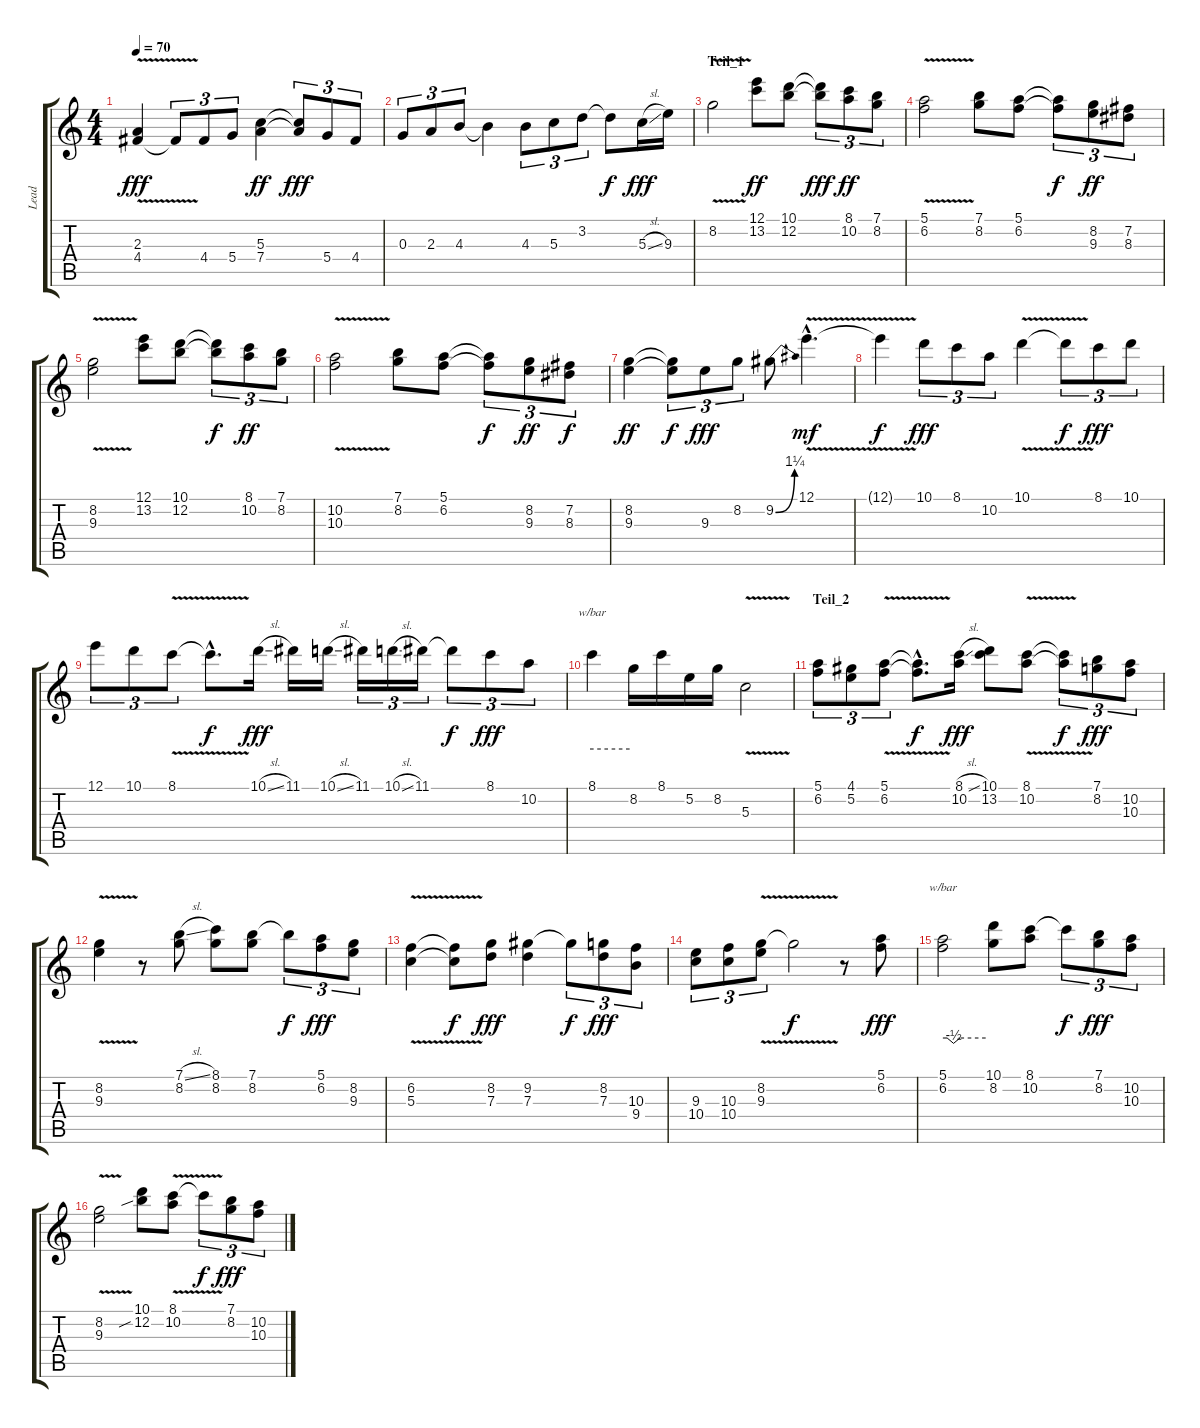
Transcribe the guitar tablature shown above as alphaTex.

\track ("Lead" "Lead") {instrument acousticguitarnylon}
\staff {score tabs}
\tuning (E4 B3 G3 D3 A2 E2) {hide}
\ts (4 4)
\tempo 70
\clef g2
\ks c
(2.3 4.4{v}).4{dy fff} 4.4{t}.8{tu (3 2)} 4.4.8{tu (3 2)} 5.4.8{tu (3 2)} (5.3 7.4).4{dy ff} (5.3{t} 7.4{t}).8{tu (3 2) dy fff} 5.4.8{tu (3 2)} 4.4.8{tu (3 2)} |
0.3.8{tu (3 2)} 2.3.8{tu (3 2)} 4.3.8{tu (3 2)} 4.3{t}.4 4.3.8{tu (3 2)} 5.3.8{tu (3 2)} 3.2.8{tu (3 2)} 3.2{t}.8{dy f} 5.3{sl}.16{dy fff} 9.3.16 |
\section ("" "Teil_1")
8.2{v}.2 (12.1 13.2).8{dy ff} (10.1 12.2).8 (10.1{t} 12.2{t}).8{tu (3 2) dy fff} (8.1 10.2).8{tu (3 2) dy ff} (7.1 8.2).8{tu (3 2)} |
(5.1{v} 6.2{v}).2 (7.1 8.2).8 (5.1 6.2).8 (5.1{t} 6.2{t}).8{tu (3 2) dy f} (8.2 9.3).8{tu (3 2) dy ff} (7.2 8.3).8{tu (3 2)} |
(8.2{v} 9.3{v}).2 (12.1 13.2).8 (10.1 12.2).8 (10.1{t} 12.2{t}).8{tu (3 2) dy f} (8.1 10.2).8{tu (3 2) dy ff} (7.1 8.2).8{tu (3 2)} |
(10.2{v} 10.3{v}).2 (7.1 8.2).8 (5.1 6.2).8 (5.1{t} 6.2{t}).8{tu (3 2) dy f} (8.2 9.3).8{tu (3 2) dy ff} (7.2 8.3).8{tu (3 2) dy f} |
(8.2 9.3).4{dy ff} (8.2{t} 9.3{t}).8{tu (3 2) dy f} 9.3.8{tu (3 2) dy fff} 8.2.8{tu (3 2)} 9.2{be (bend 0 0 60 5)}.8 12.1{v hac}.4{d dy mf} |
12.1{t}.4{dy f} 10.1.8{tu (3 2) dy fff} 8.1.8{tu (3 2)} 10.2.8{tu (3 2)} 10.1{v}.4 10.1{t}.8{tu (3 2) dy f} 8.1.8{tu (3 2) dy fff} 10.1.8{tu (3 2)} |
12.1.8{tu (3 2)} 10.1.8{tu (3 2)} 8.1{v}.8{tu (3 2)} 8.1{hac t}.8{d dy f} 10.1{sl}.16{dy fff} 11.1.16 10.1{sl}.16 11.1.16{tu (3 2)} 10.1{sl}.16{tu (3 2)} 11.1.16{tu (3 2)} 11.1{t}.8{tu (3 2) dy f} 8.1.8{tu (3 2) dy fff} 10.2.8{tu (3 2)} |
8.1.4{tbe (hold default 0 0 60 0)} 8.2.16 8.1.16 5.2.16 8.2.16 5.3{v}.2 |
\section ("" "Teil_2")
(5.1 6.2).8{tu (3 2) volume 13 instrument acousticguitarsteel} (4.1 5.2).8{tu (3 2)} (5.1{v} 6.2).8{tu (3 2)} (5.1{hac t} 6.2{hac t}).8{d dy f} (8.1{sl} 10.2).16{dy fff} (10.1 13.2).8 (8.1{v} 10.2).8 (8.1{t} 10.2{t}).8{tu (3 2) dy f} (7.1 8.2).8{tu (3 2) dy fff} (10.2 10.3).8{tu (3 2)} |
(8.2{v} 9.3).4 r.8 (7.1{sl} 8.2).8 (8.1 8.2).8 (7.1 8.2).8 7.1{t}.8{tu (3 2) dy f} (5.1 6.2).8{tu (3 2) dy fff} (8.2 9.3).8{tu (3 2)} |
(6.2{v} 5.3).4 (6.2{t} 5.3{t}).8{dy f} (8.2 7.3).8{dy fff} (9.2 7.3).4 9.2{t}.8{tu (3 2) dy f} (8.2 7.3).8{tu (3 2) dy fff} (10.3 9.4).8{tu (3 2)} |
(9.3 10.4).8{tu (3 2)} (10.3 10.4).8{tu (3 2)} (8.2{v} 9.3).8{tu (3 2)} 8.2{t}.2{dy f} r.8{volume 16 instrument acousticguitarnylon} (5.1 6.2).8{dy fff} |
(5.1 6.2).2{tbe (custom default 0 0 6 0 15 -2 24 0 60 0)} (10.1 8.2).8 (8.1 10.2).8 8.1{t}.8{tu (3 2) dy f} (7.1 8.2).8{tu (3 2) dy fff} (10.2 10.3).8{tu (3 2)} |
(8.2{v} 9.3).2 (10.1 12.2{sib}).8 (8.1{v} 10.2).8 8.1{t}.8{tu (3 2) dy f} (7.1 8.2).8{tu (3 2) dy fff} (10.2 10.3).8{tu (3 2)}
